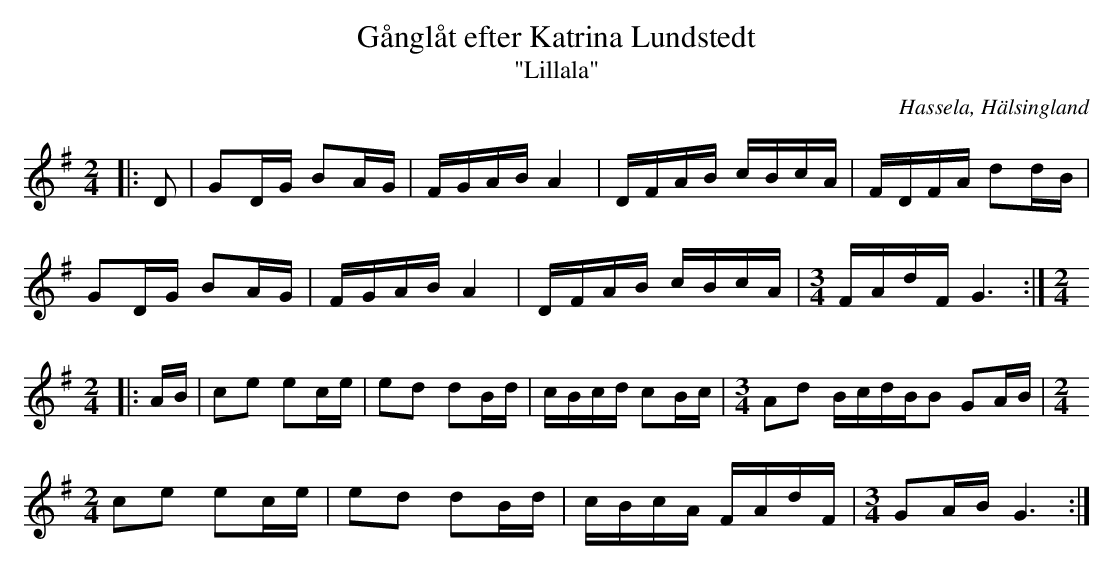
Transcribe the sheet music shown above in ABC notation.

X:1
T:Gånglåt efter Katrina Lundstedt
T:"Lillala"
O:Hassela, Hälsingland
M:2/4
L:1/8
K:G
|: D | GD/G/ BA/G/ | F/G/A/B/ A2 | D/F/A/B/ c/B/c/A/ | F/D/F/A/ dd/B/ |
GD/G/ BA/G/ | F/G/A/B/ A2 | D/F/A/B/ c/B/c/A/ |[M:3/4] F/A/d/F/ G3 :|[M:2/4]
|: A/B/ | ce ec/e/ | ed dB/d/ | c/B/c/d/ cB/c/ |[M:3/4] Ad B/c/d/B/B GA/B/ |[M:2/4]
ce ec/e/ | ed dB/d/ | c/B/c/A/ F/A/d/F/ |[M:3/4] GA/B/ G3 :|]
